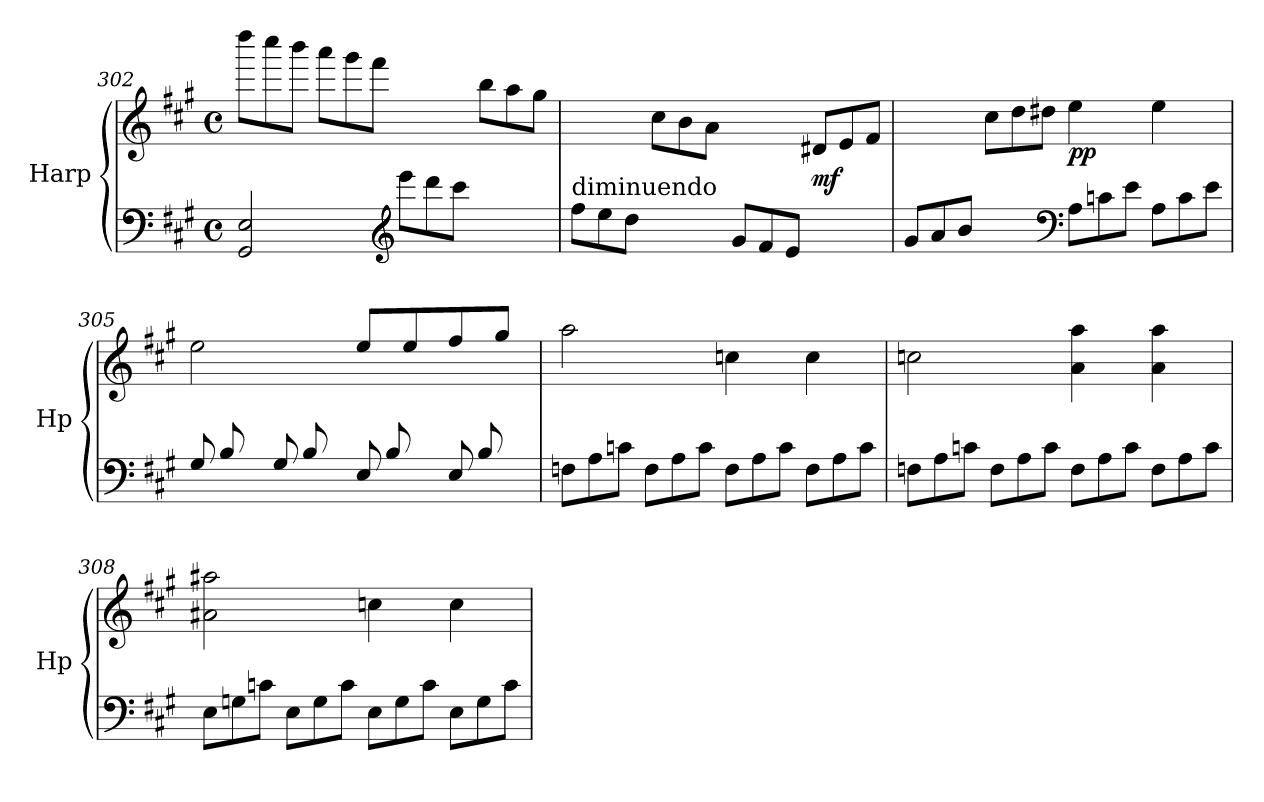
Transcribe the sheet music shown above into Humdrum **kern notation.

**kern	**kern	**dynam
*part1	*part1	*part1
*staff2	*staff1	*staff1/2
*I"Harp	*	*
*I'Hp	*	*
*clefF4	*clefG2	*
*k[f#c#g#]	*k[f#c#g#]	*
*A:	*A:	*
*M4/4	*M4/4	*
*met(c)	*met(c)	*
=302	=302	=302
*^	*	*
*	*	*Xtuplet	*
2ryy	2GG#/ 2E/	12dddd\L	.
.	.	12cccc#\	.
.	.	12bbb\J	.
.	.	12aaa\L	.
.	.	12ggg#\	.
.	.	12fff#\J	.
*clefG2	*	*	*
*Xtuplet	*	*	*
12eee\L	2ryy	4ryy	.
12ddd\	.	.	.
12ccc#\J	.	.	.
4ryy	.	12bb\L	.
.	.	12aa\	.
.	.	12gg#\J	.
=303	=303	=303	=303
!LO:TX:a:t=diminuendo	!	!	!
12ff#\L	1ryy	4ryy	.
12ee\	.	.	.
12dd\J	.	.	.
4ryy	.	12cc#\L	.
.	.	12b\	.
.	.	12a\J	.
12g#/L	.	4ryy	.
12f#/	.	.	.
12e/J	.	.	.
!	!	!	!LO:DY:b
4ryy	.	12d#X/L	mf
.	.	12e/	.
.	.	12f#/J	.
!!LO:PB:g=z
=304	=304	=304	=304
12g#/L	2ryy	4ryy	.
12a/	.	.	.
12b/J	.	.	.
2.ryy	.	12cc#\L	.
.	.	12dd\	.
.	.	12dd#X\J	.
*clefF4	*	*	*
!	!	!	!LO:DY:b
.	12A\L	4ee\	pp
.	12cn\	.	.
.	12e\J	.	.
.	12A\L	4ee\	.
.	12c\	.	.
.	12e\J	.	.
*v	*v	*	*
!!LO:PB:g=z
=305	=305	=305
*	*^	*
12G#/L	2ee\	6ryy	.
12B/	.	.	.
12ryy	.	12e\J	.
12G#/L	.	6ryy	.
12B/	.	.	.
12ryy	.	12e\J	.
12E/L	8ee/L	6ryy	.
12B/	.	.	.
.	8ee/	.	.
12ryy	.	12d\J	.
12E/L	8ff#/	6ryy	.
12B/	.	.	.
.	8gg#/J	.	.
12ryy	.	12d\J	.
*	*v	*v	*
=306	=306	=306
12Fn\L	2aa\	.
12A\	.	.
12cn\J	.	.
12F\L	.	.
12A\	.	.
12c\J	.	.
12F\L	4ccn\	.
12A\	.	.
12c\J	.	.
12F\L	4cc\	.
12A\	.	.
12c\J	.	.
!!LO:PB:g=z
=307	=307	=307
12Fn\L	2ccn\	.
12A\	.	.
12cn\J	.	.
12F\L	.	.
12A\	.	.
12c\J	.	.
12F\L	4a\ 4aa\	.
12A\	.	.
12c\J	.	.
12F\L	4a\ 4aa\	.
12A\	.	.
12c\J	.	.
!!LO:PB:g=z
=308	=308	=308
12E\L	2a#X\ 2aa#X\	.
12Gn\	.	.
12cn\J	.	.
12E\L	.	.
12G\	.	.
12c\J	.	.
12E\L	4ccn\	.
12G\	.	.
12c\J	.	.
12E\L	4cc\	.
12G\	.	.
12c\J	.	.
=	=	=
*-	*-	*-
